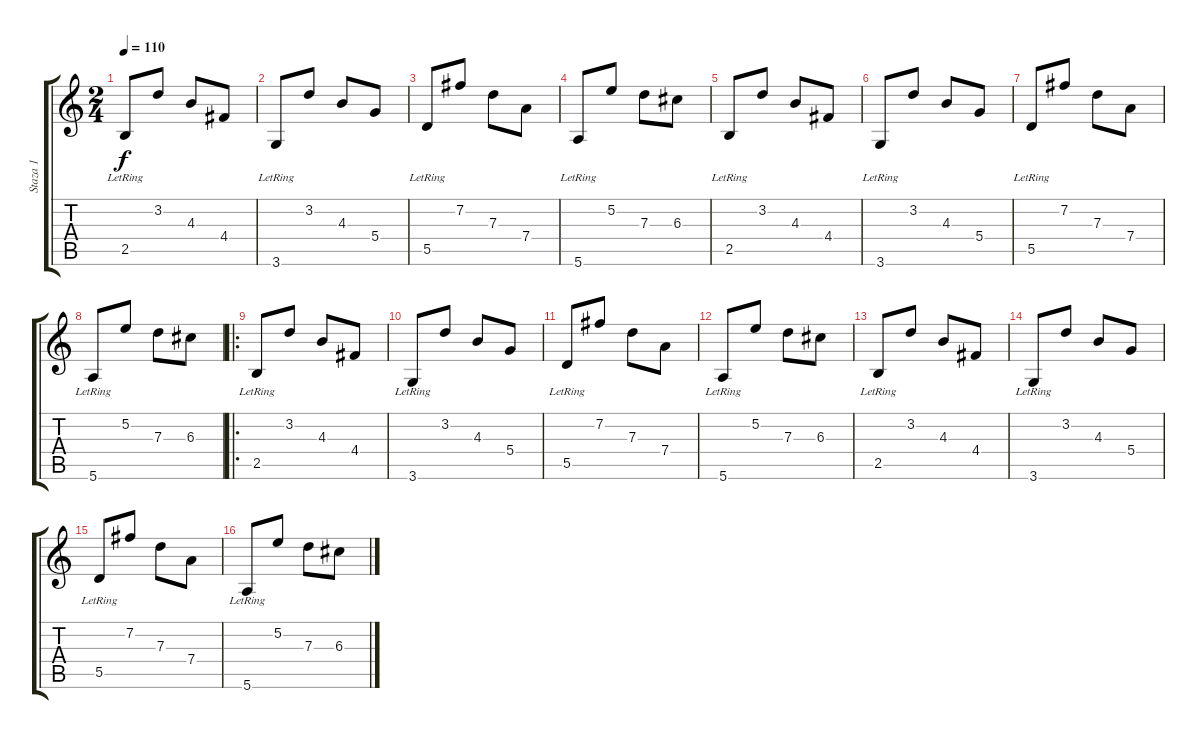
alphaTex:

\track ("Staza 1" "Staza 1") {instrument electricguitarclean}
\staff {score tabs}
\tuning (E4 B3 G3 D3 A2 E2) {hide}
\ts (2 4)
\tempo 110
\clef g2
\ks c
2.5{lr}.8{dy f} 3.2.8 4.3.8 4.4.8 |
3.6{lr}.8 3.2.8 4.3.8 5.4.8 |
5.5{lr}.8 7.2.8 7.3.8 7.4.8 |
5.6{lr}.8 5.2.8 7.3.8 6.3.8 |
2.5{lr}.8 3.2.8 4.3.8 4.4.8 |
3.6{lr}.8 3.2.8 4.3.8 5.4.8 |
5.5{lr}.8 7.2.8 7.3.8 7.4.8 |
5.6{lr}.8 5.2.8 7.3.8 6.3.8 |
\ro
2.5{lr}.8 3.2.8 4.3.8 4.4.8 |
3.6{lr}.8 3.2.8 4.3.8 5.4.8 |
5.5{lr}.8 7.2.8 7.3.8 7.4.8 |
5.6{lr}.8 5.2.8 7.3.8 6.3.8 |
2.5{lr}.8 3.2.8 4.3.8 4.4.8 |
3.6{lr}.8 3.2.8 4.3.8 5.4.8 |
5.5{lr}.8 7.2.8 7.3.8 7.4.8 |
5.6{lr}.8 5.2.8 7.3.8 6.3.8
